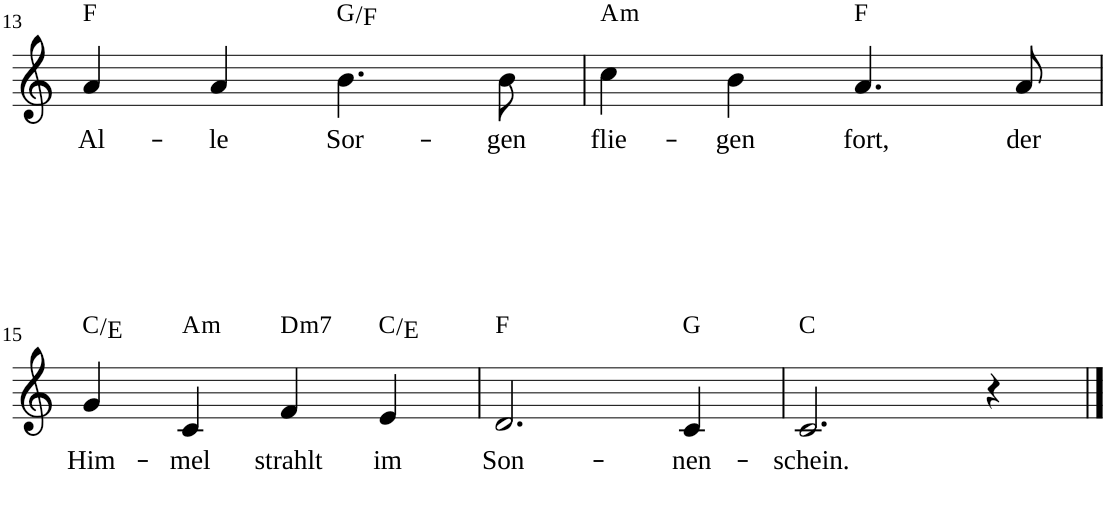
**kern	**text	**harte
*part1	*part1	*part1
*staff1	*staff1	*
!!LO:PB:g=z
*clefG2	*	*
*k[]	*	*
*M4/4	*	*
*met(c)	*	*
=13	=13	=13
!	!LO:LY:b	!
4a/	Al-	F:maj
!	!LO:LY:b	!
4a/	-le	.
!	!LO:LY:b	!
4.b\	Sor-	G:maj/b7
!	!LO:LY:b	!
8b\	-gen	.
=14	=14	=14
!	!LO:LY:b	!LO:H:kt=m
4cc\	flie-	A:min
!	!LO:LY:b	!
4b\	-gen	.
!	!LO:LY:b	!
4.a/	fort,	F:maj
!	!LO:LY:b	!
8a/	der	.
!!LO:LB:g=z
=15	=15	=15
!	!LO:LY:b	!
4g/	Him-	C:maj/3
!	!LO:LY:b	!LO:H:kt=m
4c/	-mel	A:min
!	!LO:LY:b	!LO:H:kt=m7
4f/	strahlt	D:min7
!	!LO:LY:b	!
4e/	im	C:maj/3
=16	=16	=16
!	!LO:LY:b	!
2.d/	Son-	F:maj
!	!LO:LY:b	!
4c/	-nen-	G:maj
=17	=17	=17
!	!LO:LY:b	!
2.c/	-schein.	C:maj
4r	.	.
==	==	==
*-	*-	*-
